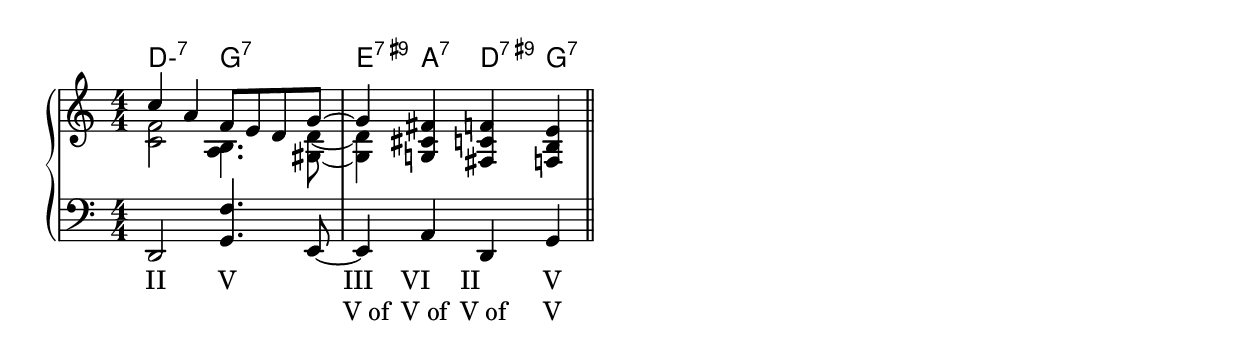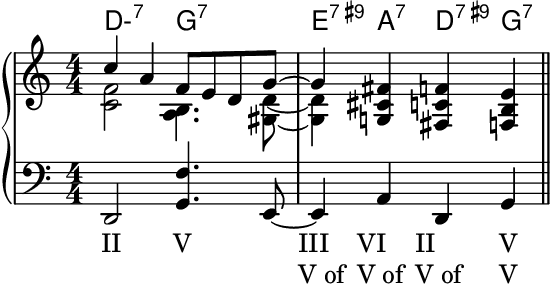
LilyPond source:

\version "2.24.4"
\language "english"
#(ly:set-option 'crop #t)
\include "include/alt.ly"
\score {
  \midi {
    \tempo 4=120
  }
  \layout {
    \context {
      \Score
      \omit BarNumber
    }
    indent = 0\mm
  }
  \new GrandStaff <<
    \chords {
      \set chordChanges = ##t % only show chords when they change
      \set noChordSymbol = ""
      \set minorChordModifier = \markup { "-" }
      \set midiMaximumVolume = #0 % prevent named chords sounding
      d2:min7 g:7 | e4:7.9+ a:7 d:7.9+ g:7 |
    }
    \new Staff {
      \key c \major
      \numericTimeSignature
      \time 4/4
      \clef treble {
        \relative {
          \skip \f % spacer to set voice volume
          <<
            {
              \stemUp c''4 a4 f8 e d \tieUp g~ |
              g4
            }
            \new Voice { \voiceTwo
              \stemDown <c, f>2 <a b>4. <gs~ d'~>8 |
              <gs d'>4
            }
          >>
          <g cs fs>4 <fs c' f> <f b e>
          \bar "||"
        }
      }
    }
    \new Staff {
      \clef bass {
        \relative {
          \skip \f % spacer to set voice volume
          d,2 <g f'>4. e8~ | e4 a d, g |
          \bar "||"
        }
      }
    }
    \addlyrics {
      II V
      \markup \left-column { "     III" "     V of " }
      \markup \left-column { "VI" "V of " }
      \markup \left-column { "II" "V of " }
      \markup \left-column { "V" "V" }
    }
  >>
}
